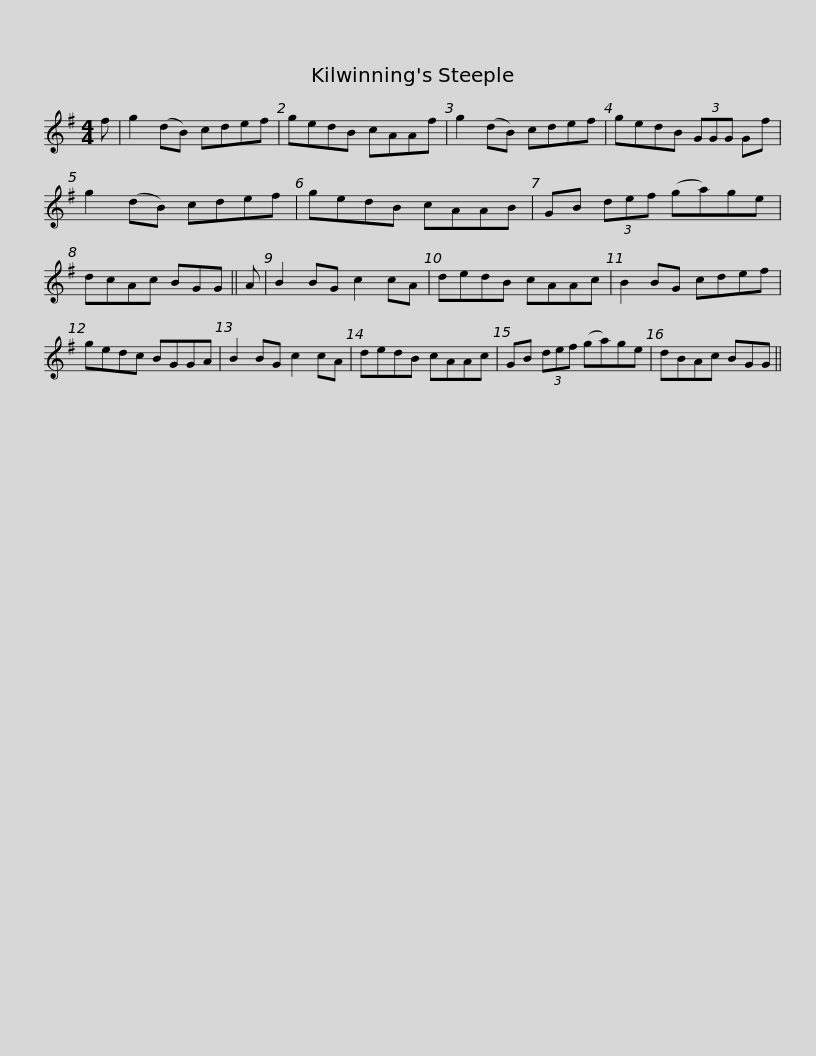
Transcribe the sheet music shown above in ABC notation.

X:1
L:1/8
M:4/4
I:linebreak $
K:G
V:1 treble
V:1
 f | g2 (dB) cdef | gedB cAAf | g2 (dB) cdef | gedB (3GGG Gf | %5
 g2 (dB) cdef |$ gedB cAAB | GB (3def (ga)ge | dcAc BGG || A | %10
 B2 BG c2 cA | dedB cAAc |$ B2 BG cdef | gedc BGGA | B2 BG c2 cA | %15
 dedB cAAc | GB (3def (ga)ge | dBAc BGG || %18
